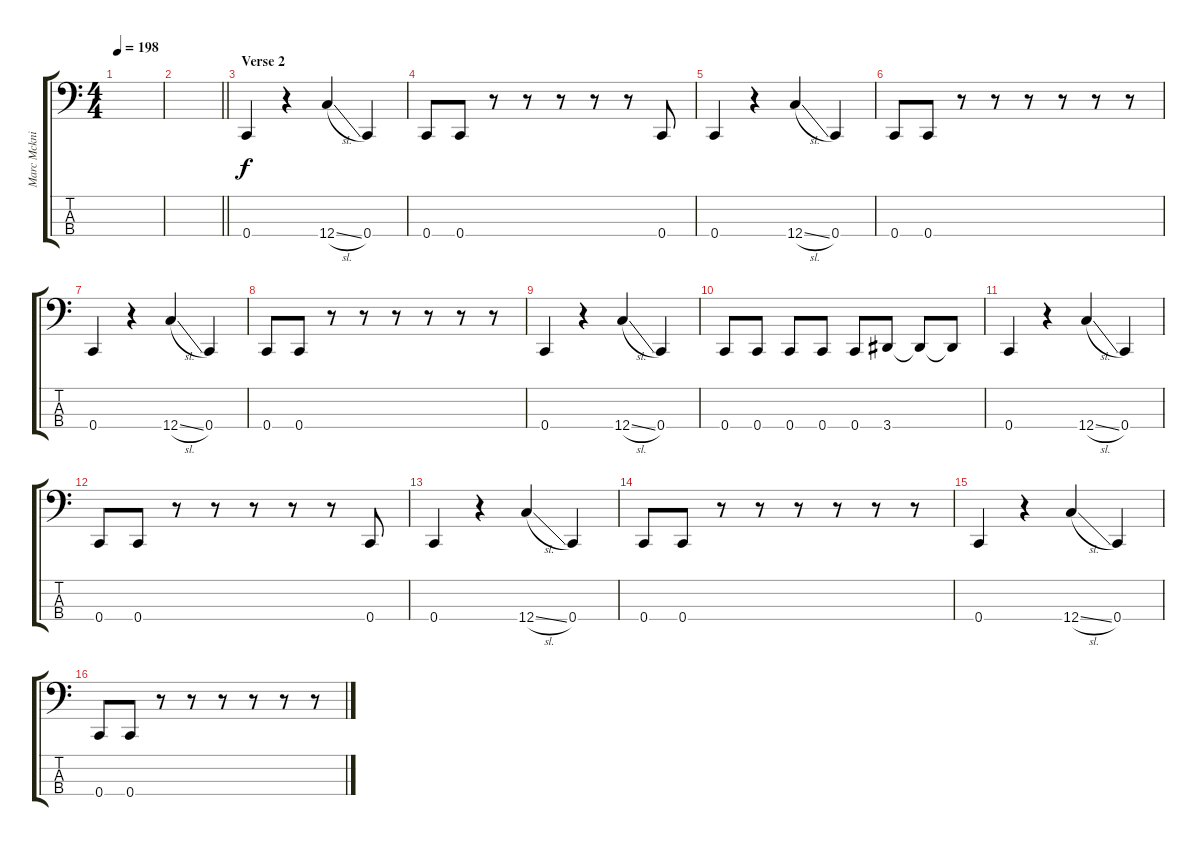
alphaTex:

\track ("Marc Mcknight" "Marc Mckni") {instrument electricbassfinger}
\staff {score tabs}
\tuning (F2 C2 G1 C1) {hide}
\ts (4 4)
\tempo 198
\clef f4
\ks c
|
\barLineRight lightlight
|
\section ("" "Verse 2")
0.4.4 r.4 12.4{sl}.4 0.4.4 |
0.4.8 0.4.8 r.8 r.8 r.8 r.8 r.8 0.4.8 |
0.4.4 r.4 12.4{sl}.4 0.4.4 |
0.4.8 0.4.8 r.8 r.8 r.8 r.8 r.8 r.8 |
0.4.4 r.4 12.4{sl}.4 0.4.4 |
0.4.8 0.4.8 r.8 r.8 r.8 r.8 r.8 r.8 |
0.4.4 r.4 12.4{sl}.4 0.4.4 |
0.4.8 0.4.8 0.4.8 0.4.8 0.4.8 3.4.8 3.4{t}.8 3.4{t}.8 |
0.4.4 r.4 12.4{sl}.4 0.4.4 |
0.4.8 0.4.8 r.8 r.8 r.8 r.8 r.8 0.4.8 |
0.4.4 r.4 12.4{sl}.4 0.4.4 |
0.4.8 0.4.8 r.8 r.8 r.8 r.8 r.8 r.8 |
0.4.4 r.4 12.4{sl}.4 0.4.4 |
0.4.8 0.4.8 r.8 r.8 r.8 r.8 r.8 r.8
